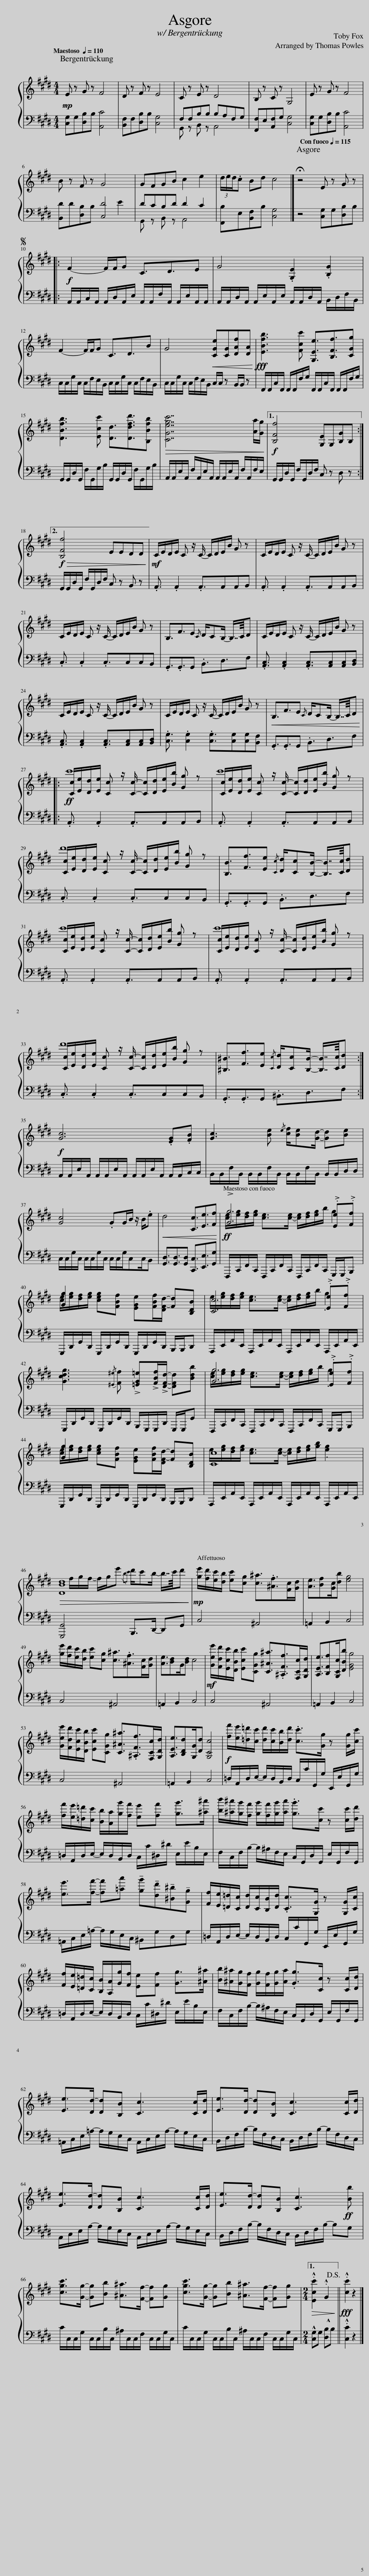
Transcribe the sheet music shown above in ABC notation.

X:1
%%score { ( 1 4 ) | ( 2 3 ) }
L:1/8
Q:1/4=110
M:4/4
I:linebreak $
K:E
V:1 treble
V:4 treble
V:2 bass
V:3 bass
V:1
!mp! !^!E z !^!G z !^!F4 | !^!D z !^!F z !^!E4 | !^!C z !^!E z !^!D4 | !^!B, z !^!C z !^!G,4 | !^!E z !^!G z !^!F4 |$ %5
 !^!B z !^!F z !^!G4 | !^!GF!^!GB !>!c2 !>!e2 | (3!^!d/e/d/.c !^!B!^!d !^!c4 |][Q:1/4=115] !fermata!z4 !^!E z !^!G z |:$S!f! F2- F/F/G C3/2D3/2E | %10
 G4 .[G,E]2 .[B,G]2 |$ F2- F/F/G C3/2D3/2B | G4!<(! !^![CGe][CG]!^![DAf][DA]!<)! |!fff! [EBfb]3 [Fcc'] !>![G,Ee]3/2!>![B,Ff]3/2!>![CGg] |$ [DBfb]3 [Ecc'] !>![Dd]3/2!>![Ddfd']3/2!>![B,Bfb] | %15
!>(! !>![CGegc']7 [Aa]/[Gg]/!>)! |1!f! [B,Ff]4 !^![G,E]G,!^![B,G]B, :|2$!f!!>(! [B,Ff]4 !^!EE!^!DD!>)! ||!mf! C/E/D/E/ C z/ C/- C/D/E/B/ G z | C/E/D/E/ C z/ C/- C/D/E/B/ G z |$ %20
 C/E/D/E/ C z/ C/- C/D/E/B/ G z | B,3/2F3/2E{/C} D/CB,/- B,7/8C/8D | C/E/D/E/ C z/ C/- C/D/E/B/ G z |$ C/E/D/E/ C z/ C/- C/D/E/B/ G z | C/E/D/E/ C z/ C/- C/D/E/B/ G z | %25
!<(! B,3/2F3/2E{/C} D/CB,/- B,7/8C/8D!<)! |:$!ff! [Cc]/[Ee]/[Dd]/[Ee]/ [Cc] z/ [Cc]/- [Cc]/[Dd]/[Ee]/[Bb]/ [Gg] z | [Cc]/[Ee]/[Dd]/[Ee]/ [Cc] z/ [Cc]/- [Cc]/[Dd]/[Ee]/[Bb]/ [Gg] z |$ [Cc]/[Ee]/[Dd]/[Ee]/ [Cc] z/ [Cc]/- [Cc]/[Dd]/[Ee]/[Bb]/ [Gg] z | [B,B]3/2[Ff]3/2[Ee]{/[Cc]} [Dd]/[Cc][B,B]/- [B,B]7/8[Cc]/8[Dd] |$ %30
 [Cc]/[Ee]/[Dd]/[Ee]/ [Cc] z/ [Cc]/- [Cc]/[Dd]/[Ee]/[Bb]/ [Gg] z | [Cc]/[Ee]/[Dd]/[Ee]/ [Cc] z/ [Cc]/- [Cc]/[Dd]/[Ee]/[Bb]/ [Gg] z |$ [Cc]/[Ee]/[Dd]/[Ee]/ [Cc] z/ [Cc]/- [Cc]/[Dd]/[Ee]/[Bb]/ [Gg] z | [^B,^B]3/2[Ff]3/2[Ee]{/[Cc]} [Dd]/[Cc][B,B]/- [B,B]7/8[Cc]/8[Dd] :|$!f! [Gc]6 .[EG].[FB] | %35
 [Gc]3 [Be]{/e} [cf]/[Be][Gd]/- [Gd][Be] |$ [Gc]4 .GG/B/ z/ B/.e |!<(! !>!d4 !>![Cc]3/2!>![Ee]3/2!>![Ff]!<)! |!ff! !>![Gg]6 .[Ee].[Ff] |$ !>![Gg]2 [ceg]!>![FBf] !>![EGe]!>![FBf]/!>![DF-d-]/ [Fd]!>![B,DB] | %40
 !>![Cc]6 .[Ee].[Ff] |$ !>![Gcdg]3{/[^E^e]} !>![Ff] !>![=EG=e]!>![FBf]/!>![DFd]/- !>![DFd]!>![Bdb] | !>![Gg]6 .[Ee].[Ff] |$ !>![Gg]2 [ceg]!>![FBf] !>![EGe]!>![FBf]/!>![DF-d-]/ [Fd]!>![B,DB] | !>![Cc]8 |$ %45
!>(! !>![DBd]8!>)! |!mp! [ge']/[fd']/[ec']/[db]/ [ec'][cg] [c^a]3/2.[^Af]>[Fc][Gd]/ | [Ae]3/2[Bf][Gc]/[db] [eg]4 |$ [ge']/[fd']/[ec']/[db]/ [ec'][cg] [c^a]3/2.[^Af]>[Fc][Gd]/ | [Ae]3/2[Bd]G/[Bd] c4 | %50
!mf! [Gee']/[Fdd']/[Ecc']/[DBb]/ [Ecc'][CGg] [C^A^a]3/2.[^A,Ff]>[F,Cc][G,Dd]/ | [A,Ee]3/2[B,Ff][G,Cc]/[DBb] [EGg]4 |$ [Gee']/[Fdd']/[Ecc']/[DBb]/ [Ecc'][CGg] [C^A^a]3/2.[^A,Ff]>[F,Cc][G,Dd]/ | [A,Ee]3/2[B,Dd][G,G]/[Dd] [G,Cc]4 |!f! [ff']/[ee']/[=d=d']/[cc']/ [dd']/[cc']/[Bb]/[dd']/ .[cc']>[Gg] z [Gg]/[cc']/ |$ %55
 [ff']/[ee']/[=d=d']/[cc']/ [Bb]/[Aa]/[gg']/[ff']/ [ee'][ff'] [gg']>[^a^a'] | [bb']/[^a^a']/[gg']/[ff']/ [gg']/[ff']/[gg']/[aa']/ .[gg']>[cc'] z [cc']/[dd']/ |$ [ee']>[ff']- [ff'][=aa'] !tenuto![gg']!tenuto![dd']!tenuto![^B^b]!tenuto![Gg] | [Ff]/[Ee]/[=D=d]/[Cc]/ [Dd]/[Cc]/[B,B]/[Dd]/ .[Cc]>[G,G] z [G,G]/[Cc]/ |$ [Ff]/[Ee]/[=D=d]/[Cc]/ [B,B]/[A,A]/[Gg]/[Ff]/ [Ee][Ff] [Gg]>[^A^a] | %60
 [Bb]/[^A^a]/[Gg]/[Ff]/ [Gg]/[Ff]/[Gg]/[Aa]/ .[Gg]>[Cc] z [Cc]/[Dd]/ |$ [Ee]>[Dd-] [Dd][B,B] [Cc]3 [Cc]/[Dd]/ | [Ee]>[Dd-] [Dd][B,B] [Cc]3 [Cc]/[Dd]/ |$ [Ee]>[Dd-] [Dd][B,B] [Cc]3 [Cc]/[Dd]/ | [Ee]>[Dd-] [Dd][B,B] [Cc]3!ff! [Bb] |$ %65
 !>![cgc']>!>![Gg]- [Gg]!>![Bb] !>![^A^a]>!>![Ff]- [Ff]!>![Gg] | !>![cgc']>!>![Gg]- [Gg]!>![Bb] !>![^A^a]>!>![Ff]- [Ff]!>![Gg] |1[M:2/4]!>(! .[Ecc']2 .G2!>)!!D.S.! ||!fff! .[cc']2 z2 |] %69
V:2
 !^![C,G,]G,!^![D,B,]B, !^![A,,C]4 | !^![B,,F,]F,!^![D,B,]B, !^![C,G,]4 | !^!F,F,!^!B,B, !^!B,A,F,G, | !^![F,,F,]E,!^![A,,F,]G, !^![C,G,]4 | !^![C,G,]G,!^![D,B,]B, !^![A,,C]4 |$ %5
 !^![B,,D]D!^![D,B,]B, !^![C,D]4 | !^!DC!^!B,D !>!D2 !>!C2 | !^![F,,B,]E,!^![B,,F,]!^!B, !^![C,G,]4 |] z4 !^![C,G,]G,!^![D,B,]B, |:$ A,,/A,,/C,/A,,/ A,,/D,/A,,/E,/ A,,/A,,/F,/A,,/ A,,/E,/A,,/A,,/ | %10
 A,,/A,,/D,/A,,/ A,,/E,/A,,/E,/ A,,/A,,/D,/A,,/ B,,/D,/F,/B,,/ |$ C,/C,/G,/C,/ C,/F,/E,/B,,/ C,/C,/G,/C,/ C,/F,/E,/B,,/ | C,/C,/G,/C,/ C,/F,/E,/B,,/ C,/C,/ z B,,/B,,/ z | F,,/F,,/C,/F,,/ F,,/F,,/F,/G,/ F,,/F,,/C,/F,,/ F,,/F,,/F,/G,/ |$ G,,/G,,/D,/G,,/ F,/G,,/G,/B,/ G,,/G,,/D,/G,,/ F,/G,,/G,/B,/ | %15
 A,,/A,,/E,/A,,/ F,/A,,/E,/A,,/ A,,/A,,/E,/A,,/ F,/A,,/F,/E,/ |1 G,,/G,,/D,/G,,/ F,/G,,/D,/F,/ C, z D, z :|2$ G,,/G,,/D,/G,,/ F,/G,,/D,/F,/ C, z B,, z || .A,,3/2 .A,,2 .A,,3/2A,,A,,B,, | .A,,3/2 .A,,2 .A,,3/2A,,A,,B,, |$ %20
 .C,3/2 .C,2 .C,3/2C,C,B,, | .G,,3/2.G,,3/2G,, .B,,3/2D,3/2F, | .[A,,C,]3/2 .[A,,C,]2 .[A,,C,]3/2[A,,C,][A,,C,][B,,D,] |$ .[A,,C,]3/2 .[A,,C,]2 .[A,,C,]3/2[A,,C,][A,,C,][B,,D,] | .[C,G,]3/2 .[C,G,]2 .[C,G,]3/2[C,G,][C,G,][B,,F,] | %25
 .G,,3/2.G,,3/2G,, .B,,3/2D,3/2F, |:$ .A,,3/2 .A,,2 .A,,3/2A,,A,,B,, | .A,,3/2 .A,,2 .A,,3/2A,,A,,B,, |$ .C,3/2 .C,2 .C,3/2C,C,B,, | .G,,3/2.G,,3/2G,, .B,,3/2D,3/2F, |$ %30
 .A,,3/2 .A,,2 .A,,3/2A,,A,,B,, | .A,,3/2 .A,,2 .A,,3/2A,,A,,B,, |$ .C,3/2 .C,2 .C,3/2C,C,B,, | .G,,3/2.G,,3/2G,, .^B,,3/2D,3/2F, :|$ !>!A,,/A,,/E,/A,,/ !>!A,,/A,,/E,/A,,/ !>!A,,/A,,/E,/A,,/ !>!A,,/A,,/!>!C,/C,/ | %35
 !>!B,,/B,,/F,/B,,/ !>!B,,/B,,/F,/B,,/ !>!B,,/B,,/F,/B,,/ !>!B,,/B,,/!>!D,/D,/ |$ !>!C,/C,/G,/C,/ !>!C,/C,/G,/C,/ !>!C,/C,/G,/C,C,/!>!B,, | [G,,D,]3/2[G,,D,]3/2[G,,D,] [C,,C,]3/2[E,,E,]3/2[G,,G,] | F,,,/C,,/F,,/C,,/ F,,,/C,,/F,,/C,,/ F,,,/C,,/F,,/C,,/ G,,,/G,,,/B,,, |$ G,,,/D,,/G,,/D,,/ G,,,/D,,/G,,/D,,/ G,,,/D,,/G,,/D,,/ B,,,/B,,,/D,, | %40
 A,,,/E,,/A,,/E,,/ A,,,/E,,/A,,/E,,/ A,,,/E,,/A,,/E,,/ A,,,/E,,/A,,/E,,/ |$ G,,,/D,,/G,,/D,,/ G,,,/D,,/G,,/D,,/ B,,,/G,,,/G,,,/D,,/ G,,,/G,,,/G,, | F,,,/C,,/F,,/C,,/ F,,,/C,,/F,,/C,,/ F,,,/C,,/F,,/C,,/ G,,,/G,,,/B,,, |$ G,,,/D,,/G,,/D,,/ G,,,/D,,/G,,/D,,/ G,,,/D,,/G,,/D,,/ B,,,/B,,,/D,, | A,,,/E,,/A,,/E,,/ A,,,/E,,/A,,/E,,/ A,,,/E,,/A,,/E,,/ A,,,/E,,/A,,/E,,/ |$ %45
 [G,,,G,,]4 B,,,>D,,- D,,G,, | C,4 ^A,,4 | =A,,2 B,,2 C,4 |$ C,4 ^A,,4 | =A,,2 B,,2 C,4 | %50
 C,4 ^A,,4 | =A,,2 B,,2 C,4 |$ C,4 ^A,,4 | =A,,2 B,,2 C,4 | =D,/A,,/D,/E,/- E,/D,/B,,/D,/ C,/C/G,,/G,/ E,,/E,/G,,/G,/ |$ %55
 =D,/A,,/D,/E,/- E,/D,/B,,/D,/ C,/C/^D,/^D/ E,/E/B,/E,/ | F,/C,/F,/B,/- B,/^A,/F,/E,/ C,/G,,/D,/G,,/ E,/G,,/F,/G,,/ |$ =A,,/C,/E,/=A,/- A,/G,/E,/C,/ ^B,,G,D,G, | =D,/A,,/D,/E,/- E,/D,/B,,/D,/ C,/C/G,,/G,/ E,,/E,/G,,/G,/ |$ =D,/A,,/D,/E,/- E,/D,/B,,/D,/ C,/C/^D,/^D/ E,/E/B,/E,/ | %60
 F,/C,/F,/B,/- B,/^A,/F,/E,/ C,/G,,/D,/G,,/ E,/G,,/F,/G,,/ |$ =A,,/C,/E,/=A,/- A,/G,/E,/C,/ A,,/C,/E,/A,/- A,/G,/E,/C,/ | B,,/D,/F,/B,/- B,/F,/D,/C,/ B,,/D,/F,/B,/- B,/F,/D,/C,/ |$ A,,/C,/E,/A,/- A,/G,/E,/C,/ A,,/C,/E,/A,/- A,/G,/E,/C,/ | B,,/D,/F,/B,/- B,/F,/D,/C,/ B,,/D,/F,/B,/- B,G, |$ %65
 !>!C/C,/C,/!>!G,/ C,/C,/!>!B,/C,/ !>!^A,/C,/C,/!>!F,/ C,/C,/!>!G,/C,/ | !>!C/C,/C,/!>!G,/ C,/C,/!>!B,/C,/ !>!^A,/C,/C,/!>!F,/ C,/C,/!>!G,/C,/ |1[M:2/4] !^![C,G,]G, !^![D,B,]B, || .[C,C]2 z2 |] %69
V:3
 x8 | x8 | G,, z B,, z A,,4 | x8 | x8 |$ %5
 x6 E2 | G,, z B,, z !>!A,,4 | x8 |] x8 |:$ x8 | %10
 x8 |$ x8 | x8 | x8 |$ x8 | %15
 x8 |1 x8 :|2$ x8 || x8 | x8 |$ %20
 x8 | x8 | x8 |$ x8 | x8 | %25
 x8 |:$ x8 | x8 |$ x8 | x8 |$ %30
 x8 | x8 |$ x8 | x8 :|$ x8 | %35
 x8 |$ x8 | x8 | x8 |$ x8 | %40
 x8 |$ x8 | x8 |$ x8 | x8 |$ %45
 x8 | x8 | x8 |$ x8 | x8 | %50
 x8 | x8 |$ x8 | x8 | x8 |$ %55
 x8 | x8 |$ x8 | x8 |$ x8 | %60
 x8 |$ x8 | x8 |$ x8 | x8 |$ %65
 x8 | x8 |1[M:2/4] x4 || x4 |] %69
V:4
 x8 | x8 | x8 | x8 | x8 |$ %5
 x8 | x8 | x8 |] x8 |:$ x8 | %10
 x8 |$ x8 | x8 | x8 |$ x8 | %15
 x8 |1 x8 :|2$ x8 || x8 | x8 |$ %20
 x8 | x8 | x8 |$ x8 | x8 | %25
 x8 |:$ c'8 | c'8 |$ d'8 | x8 |$ %30
 c'8 | c'8 |$ d'8 | x8 :|$ x8 | %35
 x8 |$ x8 | x8 | [ce]/[eg]/[df]/[eg]/ [ce]>[ce]- [ce]/[df]/[eg]/b/ .g2 |$ [ce]/[eg]/[df]/[eg]/ x6 | %40
 e/[eg]/[df]/[eg]/ [ce]>[ce]- [ce]/[df]/[eg]/b/ .g2 |$ x8 | [ce]/[eg]/[df]/[eg]/ [ce]>[ce]- [ce]/[df]/[eg]/b/ .g2 |$ [ce]/[eg]/[df]/[eg]/ x6 | e/[eg]/[df]/[eg]/ [ce]>[ce]- [ce]/[df]/[eg]/[gb]/ .[eg]2 |$ %45
 x/ f/g/f/- f/g/e'{/bc'} d'/c'b/- b7/8c'/8d' | x8 | x8 |$ x8 | x8 | %50
 x8 | x8 |$ x8 | x8 | x8 |$ %55
 x8 | x8 |$ x8 | x8 |$ x8 | %60
 x8 |$ x8 | x8 |$ x8 | x8 |$ %65
 x8 | x8 |1[M:2/4] x4 || x4 |] %69
